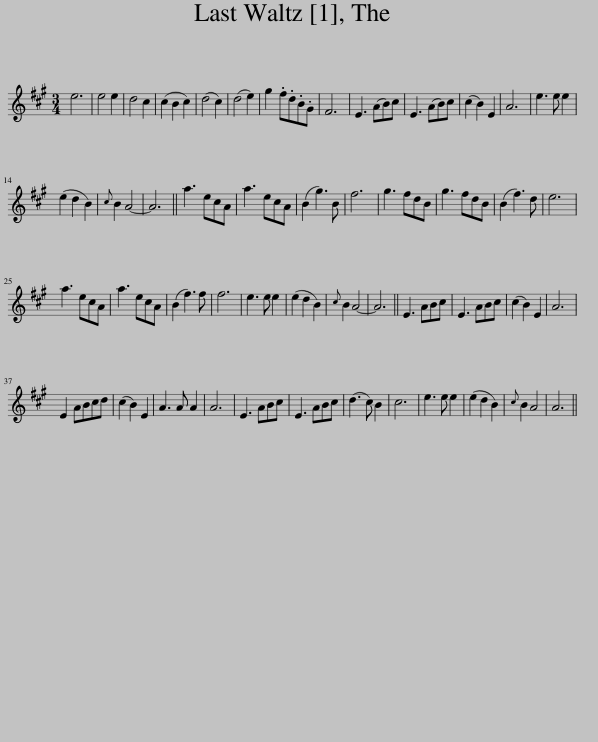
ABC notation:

X:1
L:1/8
M:3/4
I:linebreak $
K:A
V:1 treble
V:1
 e6 | e4 e2 | d4 c2 | (c2 B2 c2) | (d4 c2) | %5
 (d4 e2) | g2 .f.d.B.G | F6 | E3 (AB)c | E3 (AB)c | %10
 (c2 B2) E2 | A6 | e3 e e2 |$ (e2 d2 B2) |{c} B2 A4- | %15
 A6 || a3 ecA | a3 ecA | (B2 g3) B | f6 | %20
 g3 fdB | g3 fdB | (B2 f3) d | e6 |$ a3 ecA | %25
 a3 ecA | (B2 f3) f | f6 | e3 e e2 | (e2 d2 B2) | %30
{c} B2 A4- | A6 || E3 ABc | E3 ABc | (c2 B2) E2 | %35
 A6 |$ E2 ABcd | (c2 B2) E2 | A3 A A2 | A6 | %40
 E3 ABc | E3 ABc | (d3 c) B2 | c6 | e3 e e2 | %45
 (e2 d2 B2) |{c} B2 A4 | A6 || %48
